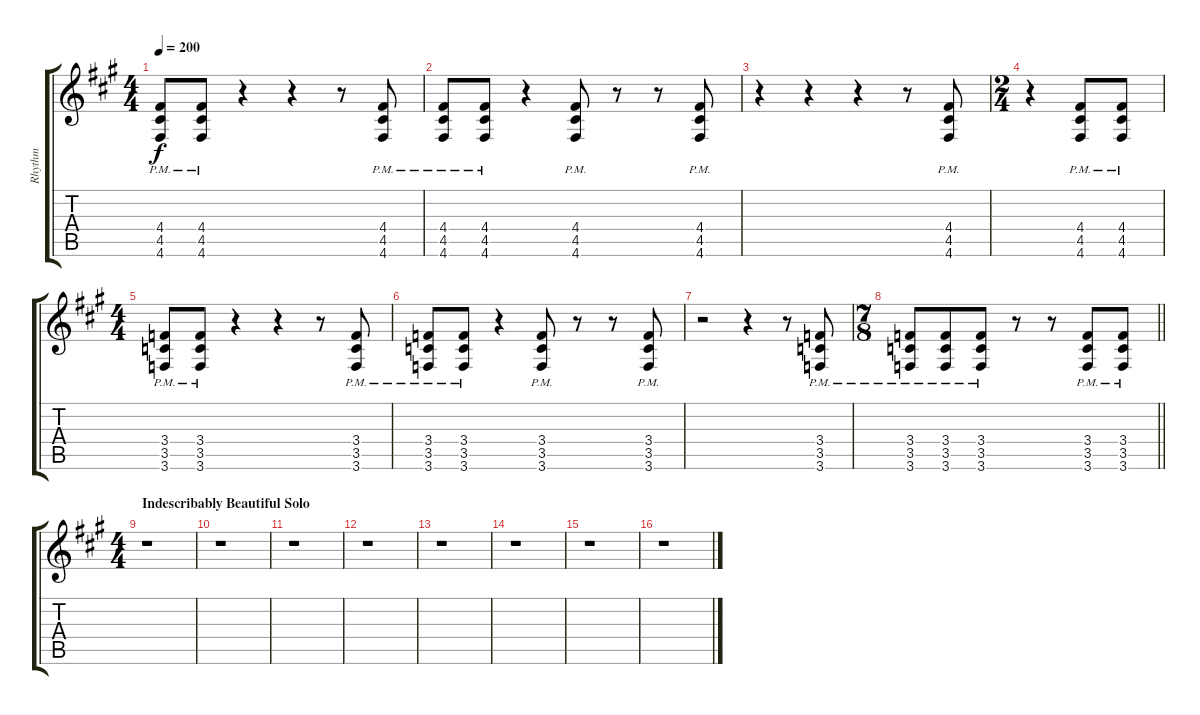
\track ("Rhythm" "Rhythm") {instrument distortionguitar}
\staff {score tabs}
\tuning (E4 B3 G3 D3 A2 D2) {hide}
\ts (4 4)
\tempo 200
\clef g2
\ks f#minor
(4.4{pm} 4.5{pm} 4.6{pm}).8{dy f} (4.4{pm} 4.5{pm} 4.6{pm}).8 r.4 r.4 r.8 (4.4{pm} 4.5{pm} 4.6{pm}).8 |
(4.4{pm} 4.5{pm} 4.6{pm}).8 (4.4{pm} 4.5{pm} 4.6{pm}).8 r.4 (4.4{pm} 4.5{pm} 4.6{pm}).8 r.8 r.8 (4.4{pm} 4.5{pm} 4.6{pm}).8 |
r.4 r.4 r.4 r.8 (4.4{pm} 4.5{pm} 4.6{pm}).8 |
\ts (2 4)
r.4 (4.4{pm} 4.5{pm} 4.6{pm}).8 (4.4{pm} 4.5{pm} 4.6{pm}).8 |
\ts (4 4)
(3.4{pm} 3.5{pm} 3.6{pm}).8 (3.4{pm} 3.5{pm} 3.6{pm}).8 r.4 r.4 r.8 (3.4{pm} 3.5{pm} 3.6{pm}).8 |
(3.4{pm} 3.5{pm} 3.6{pm}).8 (3.4{pm} 3.5{pm} 3.6{pm}).8 r.4 (3.4{pm} 3.5{pm} 3.6{pm}).8 r.8 r.8 (3.4{pm} 3.5{pm} 3.6{pm}).8 |
r.2 r.4 r.8 (3.4{pm} 3.5{pm} 3.6{pm}).8 |
\ts (7 8)
\barLineRight lightlight
(3.4{pm} 3.5{pm} 3.6{pm}).8 (3.4{pm} 3.5{pm} 3.6{pm}).8 (3.4{pm} 3.5{pm} 3.6{pm}).8 r.8 r.8 (3.4{pm} 3.5{pm} 3.6{pm}).8 (3.4{pm} 3.5{pm} 3.6{pm}).8 |
\ts (4 4)
\section ("" "Indescribably Beautiful Solo")
r.1 |
r.1 |
r.1 |
r.1 |
r.1 |
r.1 |
r.1 |
r.1
